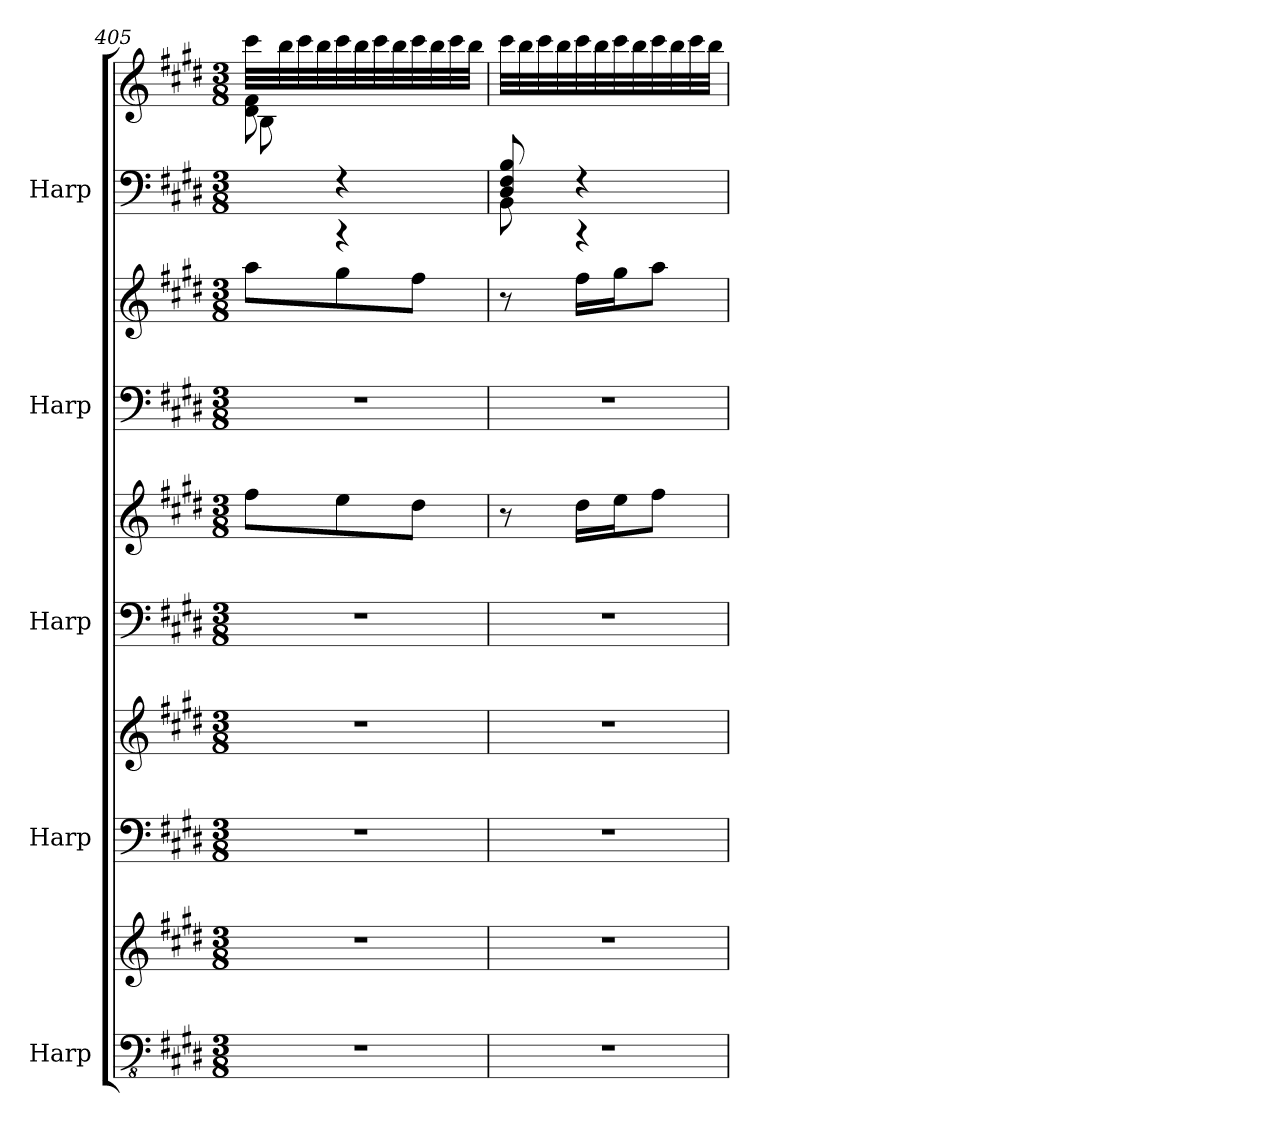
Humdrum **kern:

**kern	**kern	**kern	**kern	**kern	**kern	**kern	**kern	**kern	**kern
*part5	*part5	*part4	*part4	*part3	*part3	*part2	*part2	*part1	*part1
*staff10	*staff9	*staff8	*staff7	*staff6	*staff5	*staff4	*staff3	*staff2	*staff1
*I"Harp	*	*I"Harp	*	*I"Harp	*	*I"Harp	*	*I"Harp	*
*I'Hp	*	*I'Hp	*	*I'Hp	*	*I'Hp	*	*I'Hp	*
*clefFv4	*clefG2	*clefF4	*clefG2	*clefF4	*clefG2	*clefF4	*clefG2	*clefF4	*clefG2
*k[f#c#g#d#]	*k[f#c#g#d#]	*k[f#c#g#d#]	*k[f#c#g#d#]	*k[f#c#g#d#]	*k[f#c#g#d#]	*k[f#c#g#d#]	*k[f#c#g#d#]	*k[f#c#g#d#]	*k[f#c#g#d#]
*M3/8	*M3/8	*M3/8	*M3/8	*M3/8	*M3/8	*M3/8	*M3/8	*M3/8	*M3/8
=405	=405	=405	=405	=405	=405	=405	=405	=405	=405
*	*	*	*	*	*	*	*	*^	*^
*	*	*	*	*	*	*	*	*	*	*	*^
4.r	4.r	4.r	4.r	4.r	8ff#\L	4.r	8aa\L	8ryy	8ryy	32ccc#\LLL	8d#\ 8f#\	8B\
.	.	.	.	.	.	.	.	.	.	32bb\	.	.
.	.	.	.	.	.	.	.	.	.	32ccc#\	.	.
.	.	.	.	.	.	.	.	.	.	32bb\	.	.
.	.	.	.	.	8ee\	.	8gg#\	4rF	4rCC	32ccc#\	4ryy	4ryy
.	.	.	.	.	.	.	.	.	.	32bb\	.	.
.	.	.	.	.	.	.	.	.	.	32ccc#\	.	.
.	.	.	.	.	.	.	.	.	.	32bb\	.	.
.	.	.	.	.	8dd#\J	.	8ff#\J	.	.	32ccc#\	.	.
.	.	.	.	.	.	.	.	.	.	32bb\	.	.
.	.	.	.	.	.	.	.	.	.	32ccc#\	.	.
.	.	.	.	.	.	.	.	.	.	32bb\JJJ	.	.
*	*	*	*	*	*	*	*	*	*	*v	*v	*v
!!LO:PB:g=z
=406	=406	=406	=406	=406	=406	=406	=406	=406	=406	=406
4.r	4.r	4.r	4.r	4.r	8r	4.r	8r	8D#/ 8F#/ 8B/	8BB\	32ccc#\LLL
.	.	.	.	.	.	.	.	.	.	32bb\
.	.	.	.	.	.	.	.	.	.	32ccc#\
.	.	.	.	.	.	.	.	.	.	32bb\
.	.	.	.	.	16dd#\LL	.	16ff#\LL	4rF	4rCC	32ccc#\
.	.	.	.	.	.	.	.	.	.	32bb\
.	.	.	.	.	16ee\J	.	16gg#\J	.	.	32ccc#\
.	.	.	.	.	.	.	.	.	.	32bb\
.	.	.	.	.	8ff#\J	.	8aa\J	.	.	32ccc#\
.	.	.	.	.	.	.	.	.	.	32bb\
.	.	.	.	.	.	.	.	.	.	32ccc#\
.	.	.	.	.	.	.	.	.	.	32bb\JJJ
*	*	*	*	*	*	*	*	*v	*v	*
=	=	=	=	=	=	=	=	=	=
*-	*-	*-	*-	*-	*-	*-	*-	*-	*-
